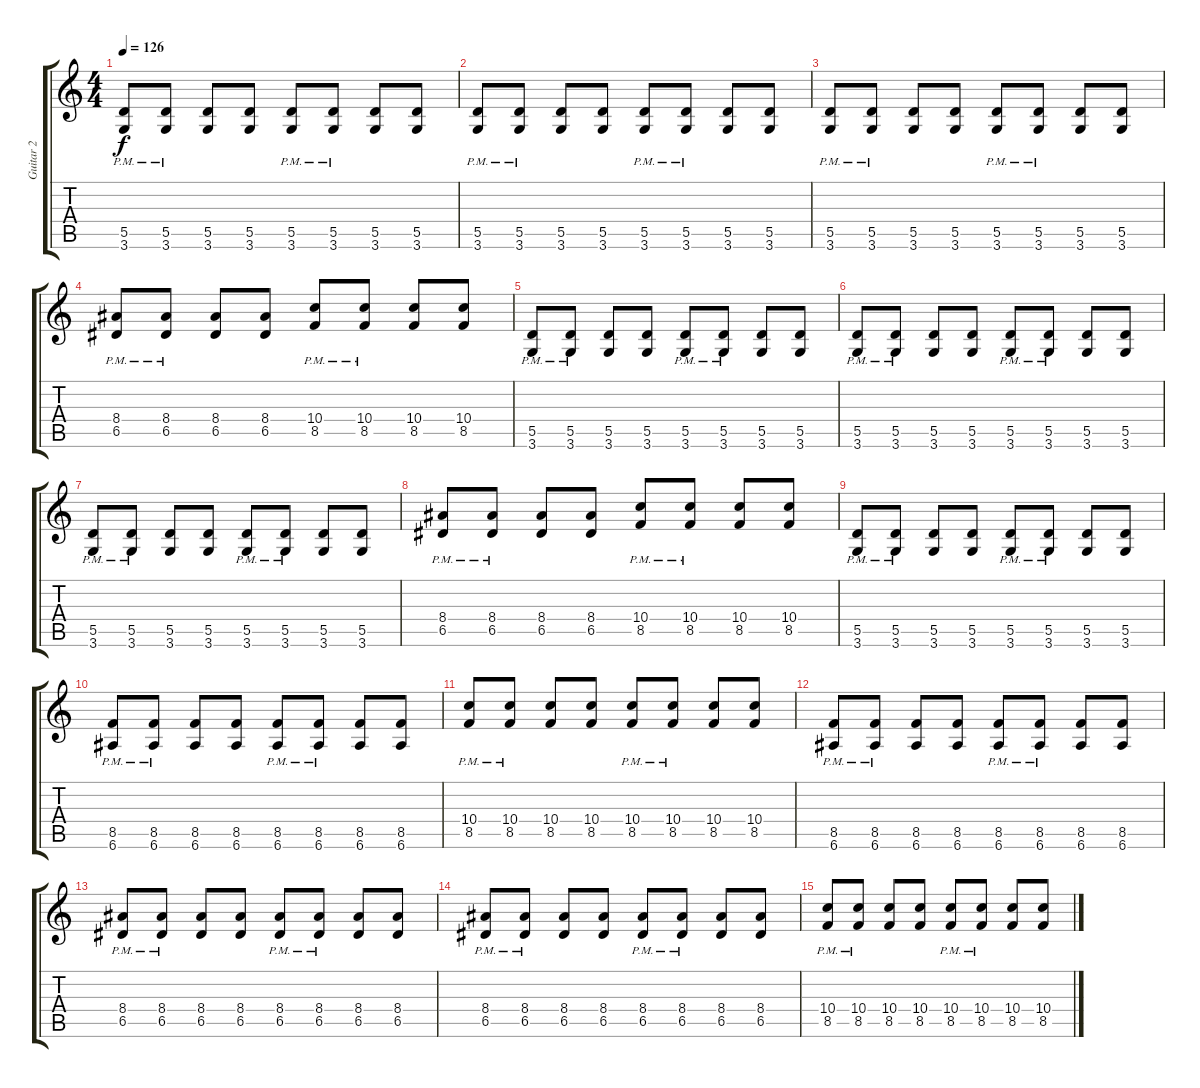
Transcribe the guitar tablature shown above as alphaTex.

\track ("Guitar 2" "Guitar 2") {instrument distortionguitar}
\staff {score tabs}
\tuning (E4 B3 G3 D3 A2 E2) {hide}
\ts (4 4)
\tempo 126
\clef g2
\ks c
(5.5{pm} 3.6{pm}).8{dy f} (5.5{pm} 3.6{pm}).8 (5.5 3.6).8 (5.5 3.6).8 (5.5{pm} 3.6{pm}).8 (5.5{pm} 3.6{pm}).8 (5.5 3.6).8 (5.5 3.6).8 |
(5.5{pm} 3.6{pm}).8 (5.5{pm} 3.6{pm}).8 (5.5 3.6).8 (5.5 3.6).8 (5.5{pm} 3.6{pm}).8 (5.5{pm} 3.6{pm}).8 (5.5 3.6).8 (5.5 3.6).8 |
(5.5{pm} 3.6{pm}).8 (5.5{pm} 3.6{pm}).8 (5.5 3.6).8 (5.5 3.6).8 (5.5{pm} 3.6{pm}).8 (5.5{pm} 3.6{pm}).8 (5.5 3.6).8 (5.5 3.6).8 |
(8.4{pm} 6.5{pm}).8 (8.4{pm} 6.5{pm}).8 (8.4 6.5).8 (8.4 6.5).8 (10.4{pm} 8.5{pm}).8 (10.4{pm} 8.5{pm}).8 (10.4 8.5).8 (10.4 8.5).8 |
(5.5{pm} 3.6{pm}).8 (5.5{pm} 3.6{pm}).8 (5.5 3.6).8 (5.5 3.6).8 (5.5{pm} 3.6{pm}).8 (5.5{pm} 3.6{pm}).8 (5.5 3.6).8 (5.5 3.6).8 |
(5.5{pm} 3.6{pm}).8 (5.5{pm} 3.6{pm}).8 (5.5 3.6).8 (5.5 3.6).8 (5.5{pm} 3.6{pm}).8 (5.5{pm} 3.6{pm}).8 (5.5 3.6).8 (5.5 3.6).8 |
(5.5{pm} 3.6{pm}).8 (5.5{pm} 3.6{pm}).8 (5.5 3.6).8 (5.5 3.6).8 (5.5{pm} 3.6{pm}).8 (5.5{pm} 3.6{pm}).8 (5.5 3.6).8 (5.5 3.6).8 |
(8.4{pm} 6.5{pm}).8 (8.4{pm} 6.5{pm}).8 (8.4 6.5).8 (8.4 6.5).8 (10.4{pm} 8.5{pm}).8 (10.4{pm} 8.5{pm}).8 (10.4 8.5).8 (10.4 8.5).8 |
(5.5{pm} 3.6{pm}).8 (5.5{pm} 3.6{pm}).8 (5.5 3.6).8 (5.5 3.6).8 (5.5{pm} 3.6{pm}).8 (5.5{pm} 3.6{pm}).8 (5.5 3.6).8 (5.5 3.6).8 |
(8.5{pm} 6.6{pm}).8 (8.5{pm} 6.6{pm}).8 (8.5 6.6).8 (8.5 6.6).8 (8.5{pm} 6.6{pm}).8 (8.5{pm} 6.6{pm}).8 (8.5 6.6).8 (8.5 6.6).8 |
(10.4{pm} 8.5{pm}).8 (10.4{pm} 8.5{pm}).8 (10.4 8.5).8 (10.4 8.5).8 (10.4{pm} 8.5{pm}).8 (10.4{pm} 8.5{pm}).8 (10.4 8.5).8 (10.4 8.5).8 |
(8.5{pm} 6.6{pm}).8 (8.5{pm} 6.6{pm}).8 (8.5 6.6).8 (8.5 6.6).8 (8.5{pm} 6.6{pm}).8 (8.5{pm} 6.6{pm}).8 (8.5 6.6).8 (8.5 6.6).8 |
(8.4{pm} 6.5{pm}).8 (8.4{pm} 6.5{pm}).8 (8.4 6.5).8 (8.4 6.5).8 (8.4{pm} 6.5{pm}).8 (8.4{pm} 6.5{pm}).8 (8.4 6.5).8 (8.4 6.5).8 |
(8.4{pm} 6.5{pm}).8 (8.4{pm} 6.5{pm}).8 (8.4 6.5).8 (8.4 6.5).8 (8.4{pm} 6.5{pm}).8 (8.4{pm} 6.5{pm}).8 (8.4 6.5).8 (8.4 6.5).8 |
(10.4{pm} 8.5{pm}).8 (10.4{pm} 8.5{pm}).8 (10.4 8.5).8 (10.4 8.5).8 (10.4{pm} 8.5{pm}).8 (10.4{pm} 8.5{pm}).8 (10.4 8.5).8 (10.4 8.5).8
